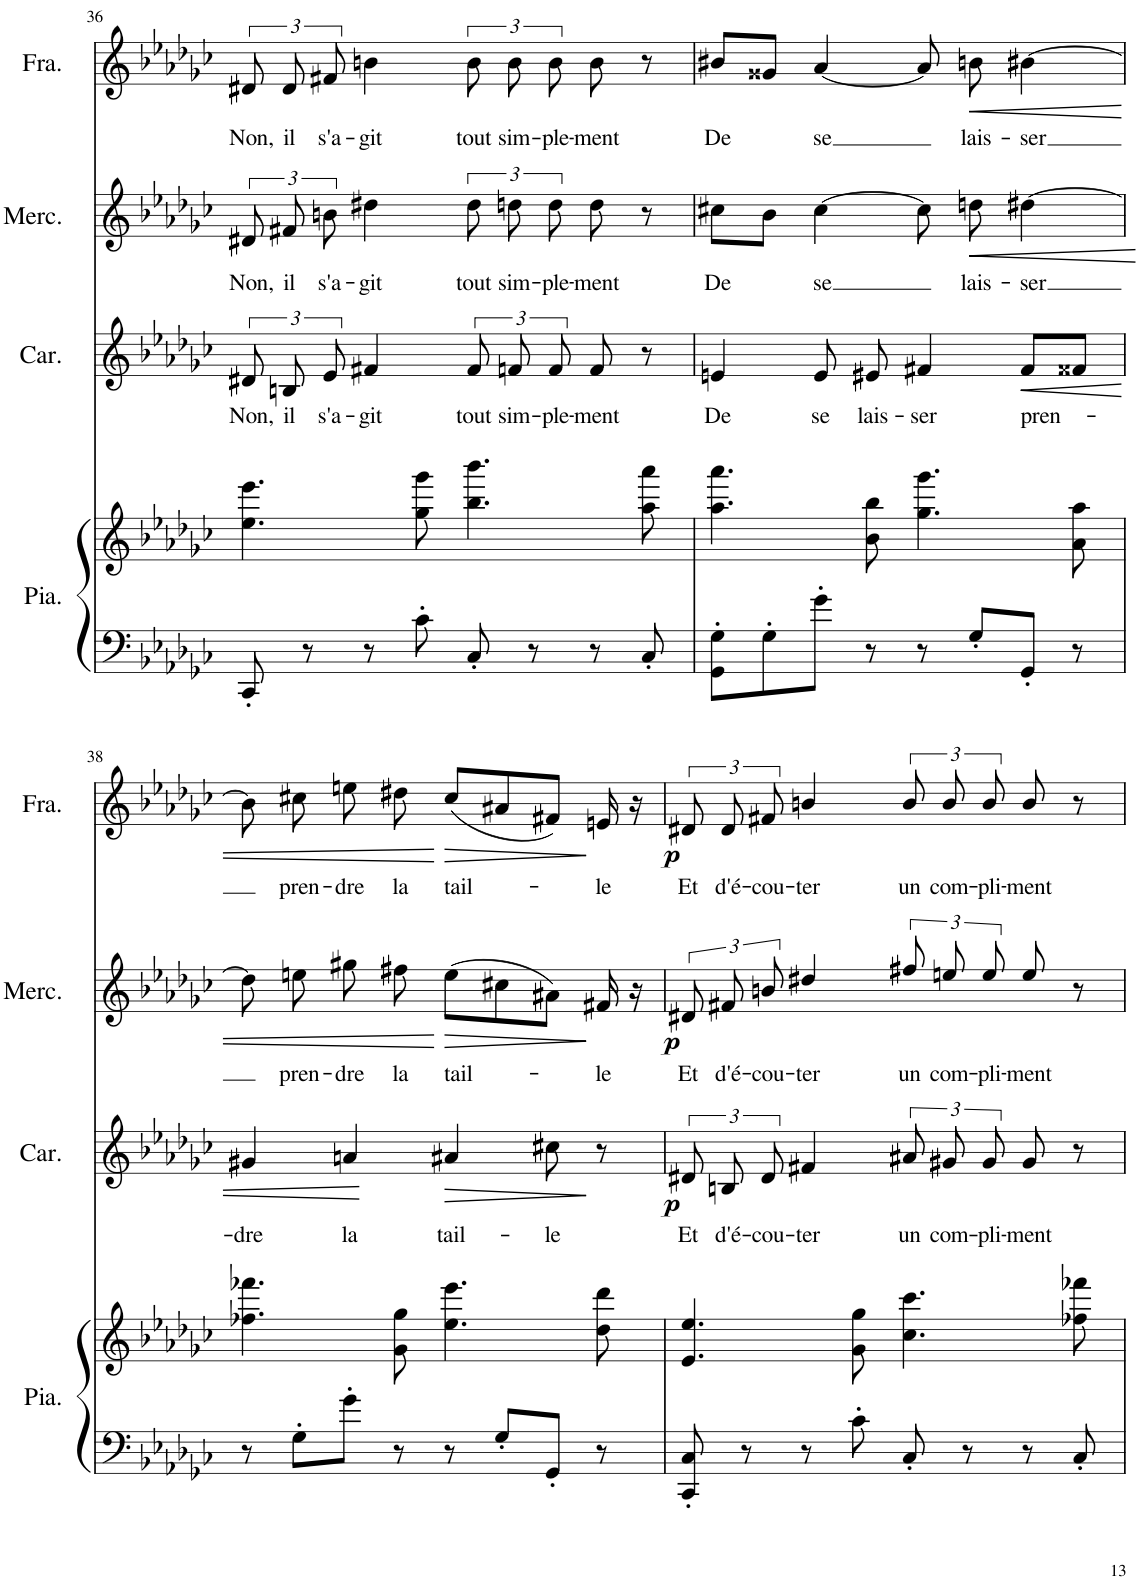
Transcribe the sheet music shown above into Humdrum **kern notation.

**kern	**kern	**kern	**text	**dynam	**kern	**text	**dynam	**kern	**text	**dynam
*part4	*part4	*part3	*part3	*part3	*part2	*part2	*part2	*part1	*part1	*part1
*staff5	*staff4	*staff3	*staff3	*staff3	*staff2	*staff2	*staff2	*staff1	*staff1	*staff1
*I"Piano	*	*I"Carmen	*	*	*I"Mercedes	*	*	*I"Fraquita	*	*
*I'Pia.	*	*I'Car.	*	*	*I'Merc.	*	*	*I'Fra.	*	*
!!LO:PB:g=z
*clefF4	*clefG2	*clefG2	*	*	*clefG2	*	*	*clefG2	*	*
*k[b-e-a-d-g-c-]	*k[b-e-a-d-g-c-]	*k[b-e-a-d-g-c-]	*	*	*k[b-e-a-d-g-c-]	*	*	*k[b-e-a-d-g-c-]	*	*
*M4/4	*M4/4	*M4/4	*	*	*M4/4	*	*	*M4/4	*	*
=36	=36	=36	=36	=36	=36	=36	=36	=36	=36	=36
!	!	!	!LO:LY:b	!	!	!LO:LY:b	!	!	!LO:LY:b	!
8CC-'/	4.ee-\ 4.eee-\	12d#X/	Non,	.	12d#X/	Non,	.	12d#X/	Non,	.
!	!	!	!LO:LY:b	!	!	!LO:LY:b	!	!	!LO:LY:b	!
.	.	12Bn/	il	.	12f#X/	il	.	12d#/	il	.
8r	.	.	.	.	.	.	.	.	.	.
!	!	!	!LO:LY:b	!	!	!LO:LY:b	!	!	!LO:LY:b	!
.	.	12e-/	s'a-	.	12bn\	s'a-	.	12f#X/	s'a-	.
!	!	!	!LO:LY:b	!	!	!LO:LY:b	!	!	!LO:LY:b	!
8r	.	4f#X/	-git	.	4dd#X\	-git	.	4bn\	-git	.
8c-'\	8gg-\ 8ggg-\	.	.	.	.	.	.	.	.	.
!	!	!	!LO:LY:b	!	!	!LO:LY:b	!	!	!LO:LY:b	!
8C-'/	4.bb-\ 4.bbb-\	12f#/	tout	.	12dd#\	tout	.	12b\	tout	.
!	!	!	!LO:LY:b	!	!	!LO:LY:b	!	!	!LO:LY:b	!
.	.	12fn/	sim-	.	12ddn\	sim-	.	12b\	sim-	.
8r	.	.	.	.	.	.	.	.	.	.
!	!	!	!LO:LY:b	!	!	!LO:LY:b	!	!	!LO:LY:b	!
.	.	12f/	-ple-	.	12dd\	-ple-	.	12b\	-ple-	.
!	!	!	!LO:LY:b	!	!	!LO:LY:b	!	!	!LO:LY:b	!
8r	.	8f/	-ment	.	8dd\	-ment	.	8b\	-ment	.
8C-'/	8aa-\ 8aaa-\	8r	.	.	8r	.	.	8r	.	.
=37	=37	=37	=37	=37	=37	=37	=37	=37	=37	=37
!	!	!	!LO:LY:b	!	!	!LO:LY:b	!	!	!LO:LY:b	!
8GG-\' 8G-\'L	4.aa-\ 4.aaa-\	4en/	De	.	8cc#X\L	De	.	8b#X/L	De	.
8G-'\	.	.	.	.	8b-\J	.	.	8g##X/J	.	.
!	!	!	!LO:LY:b	!	!	!LO:LY:b	!	!	!LO:LY:b	!
8g-'\J	.	8e/	se	.	[4cc#\	se	.	[4a-/	se	.
!	!	!	!LO:LY:b	!	!	!	!	!	!	!
8r	8b-\ 8bb-\	8e#X/	lais-	.	.	.	.	.	.	.
!	!	!	!LO:LY:b	!	!	!	!	!	!	!
8r	4.gg-\ 4.ggg-\	4f#X/	-ser	.	8cc#\]	.	.	8a-/]	.	.
!	!	!	!	!	!	!LO:LY:b	!LO:HP:b	!	!LO:LY:b	!LO:HP:b
8G-'/L	.	.	.	.	8ddn\	lais-	<	8bn\	lais-	<
!	!	!	!LO:LY:b	!LO:HP:b	!	!LO:LY:b	!	!	!LO:LY:b	!
8GG-'/J	.	8f#/L	pren-	<	[4dd#X\	-ser	.	[4b#X\	-ser	.
8r	8a-\ 8aa-\	8f##X/J	.	.	.	.	.	.	.	.
!!LO:LB:g=z
=38	=38	=38	=38	=38	=38	=38	=38	=38	=38	=38
!	!	!	!LO:LY:b	!	!	!	!	!	!	!
8r	4.ff-X\ 4.fff-X\	4g#X/	-dre	.	8dd#\]	.	.	8b#\]	.	.
!	!	!	!	!	!	!LO:LY:b	!	!	!LO:LY:b	!
8G-'\L	.	.	.	.	8een\	pren-	.	8cc#X\	pren-	.
!	!	!	!LO:LY:b	!	!	!LO:LY:b	!	!	!LO:LY:b	!
8g-'\J	.	4an/	la	[	8gg#X\	-dre	.	8een\	-dre	.
!	!	!	!	!	!	!LO:LY:b	!	!	!LO:LY:b	!
8r	8g-\ 8gg-\	.	.	.	8ff#X\	la	.	8dd#X\	la	.
!	!	!	!LO:LY:b	!LO:HP:b	!	!LO:LY:b	!LO:HP:n=1:b	!	!LO:LY:b	!LO:HP:n=1:b
8r	4.ee-\ 4.eee-\	4a#X/	tail-	>	(8ee\L	tail-	[ >	(8cc#/L	tail-	[ >
8G-'/L	.	.	.	.	8cc#X\	.	.	8a#X/	.	.
!	!	!	!LO:LY:b	!	!	!	!	!	!	!
8GG-'/J	.	8cc#X\	-le	.	8a#X\J)	.	.	8f#X/J)	.	.
!	!	!	!	!	!	!LO:LY:b	!	!	!LO:LY:b	!
8r	8dd-\ 8ddd-\	8r	.	]	16f#X/	-le	]	16en/	-le	]
.	.	.	.	.	16r	.	.	16r	.	.
=39	=39	=39	=39	=39	=39	=39	=39	=39	=39	=39
!	!	!	!LO:LY:b	!LO:DY:b	!	!LO:LY:b	!LO:DY:b	!	!LO:LY:b	!LO:DY:b
8CC-/' 8C-/'	4.e-/ 4.ee-/	12d#X/	Et	p	12d#X/	Et	p	12d#X/	Et	p
!	!	!	!LO:LY:b	!	!	!LO:LY:b	!	!	!LO:LY:b	!
.	.	12Bn/	d'é-	.	12f#X/	d'é-	.	12d#/	d'é-	.
8r	.	.	.	.	.	.	.	.	.	.
!	!	!	!LO:LY:b	!	!	!LO:LY:b	!	!	!LO:LY:b	!
.	.	12d#/	-cou-	.	12bn/	-cou-	.	12f#X/	-cou-	.
!	!	!	!LO:LY:b	!	!	!LO:LY:b	!	!	!LO:LY:b	!
8r	.	4f#X/	-ter	.	4dd#X/	-ter	.	4bn/	-ter	.
8c-'\	8g-\ 8gg-\	.	.	.	.	.	.	.	.	.
!	!	!	!LO:LY:b	!	!	!LO:LY:b	!	!	!LO:LY:b	!
8C-'/	4.cc-\ 4.ccc-\	12a#X/	un	.	12ff#X/	un	.	12b/	un	.
!	!	!	!LO:LY:b	!	!	!LO:LY:b	!	!	!LO:LY:b	!
.	.	12g#X/	com-	.	12een/	com-	.	12b/	com-	.
8r	.	.	.	.	.	.	.	.	.	.
!	!	!	!LO:LY:b	!	!	!LO:LY:b	!	!	!LO:LY:b	!
.	.	12g#/	-pli-	.	12ee/	-pli-	.	12b/	-pli-	.
!	!	!	!LO:LY:b	!	!	!LO:LY:b	!	!	!LO:LY:b	!
8r	.	8g#/	-ment	.	8ee/	-ment	.	8b/	-ment	.
8C-'/	8ff-X\ 8fff-X\	8r	.	.	8r	.	.	8r	.	.
=	=	=	=	=	=	=	=	=	=	=
*-	*-	*-	*-	*-	*-	*-	*-	*-	*-	*-
